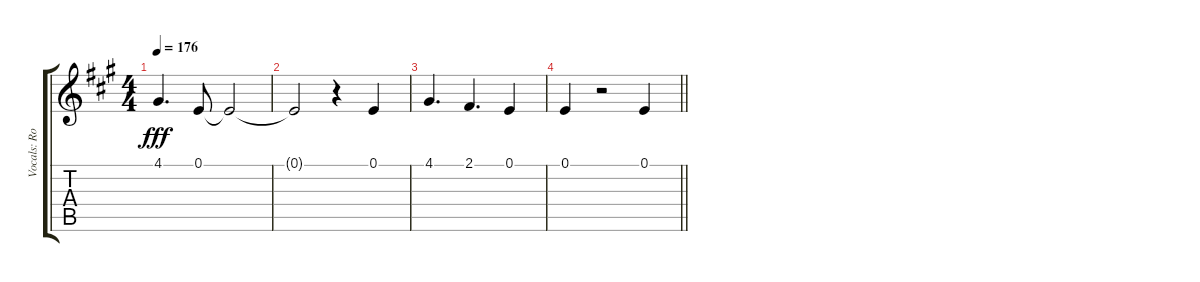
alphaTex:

\track ("Vocals: Rob" "Vocals: Ro") {instrument lead2sawtooth}
\staff {score tabs}
\tuning (E4 B3 G3 D3 A2 E2) {hide}
\ts (4 4)
\tempo 176
\clef g2
\ks a
4.1.4{d dy fff} 0.1.8 0.1{t}.2 |
0.1{t}.2 r.4 0.1.4 |
4.1.4{d} 2.1.4{d} 0.1.4 |
\barLineRight lightlight
0.1.4 r.2 0.1.4
